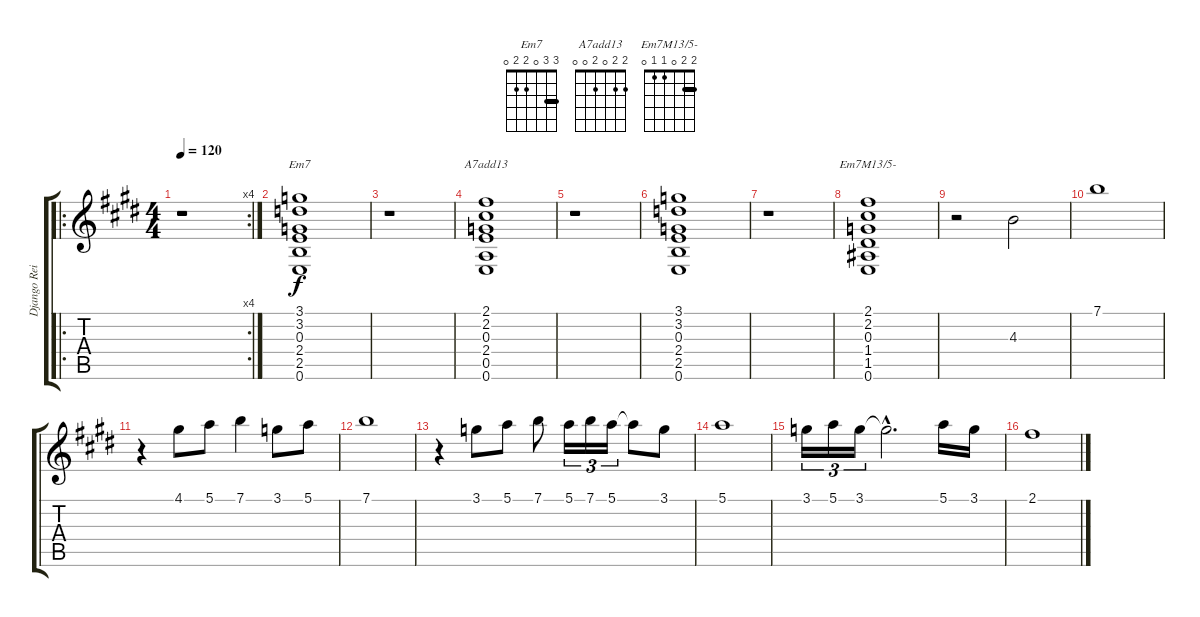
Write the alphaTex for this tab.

\track ("Django Reinhardt" "Django Rei") {instrument acousticguitarnylon}
\staff {score tabs}
\tuning (E4 B3 G3 D3 A2 E2) {hide}
\chord ("Em7" 3 3 0 2 2 0) {barre 3}
\chord ("A7add13" 2 2 0 2 0 0)
\chord ("Em7M13/5-" 2 2 0 1 1 0) {barre 2}
\ro
\rc 4
\ts (4 4)
\tempo 120
\clef g2
\ks e
r.1{dy f instrument acousticguitarnylon} |
(3.1 3.2 0.3 2.4 2.5 0.6).1{ch "Em7"} |
r.1 |
(2.1 2.2 0.3 2.4 0.5 0.6).1{ch "A7add13"} |
r.1 |
(3.1 3.2 0.3 2.4 2.5 0.6).1 |
r.1 |
(2.1 2.2 0.3 1.4 1.5 0.6).1{ch "Em7M13/5-"} |
r.2 4.3.2 |
7.1.1 |
r.4 4.1.8 5.1.8 7.1.4 3.1.8 5.1.8 |
7.1.1 |
r.4 3.1.8 5.1.8 7.1.8 5.1.16{tu (3 2)} 7.1.16{tu (3 2)} 5.1.16{tu (3 2)} 5.1{t}.8 3.1.8 |
5.1.1 |
3.1.16{tu (3 2)} 5.1.16{tu (3 2)} 3.1.16{tu (3 2)} 3.1{hac t}.2{d} 5.1.16 3.1.16 |
2.1.1
